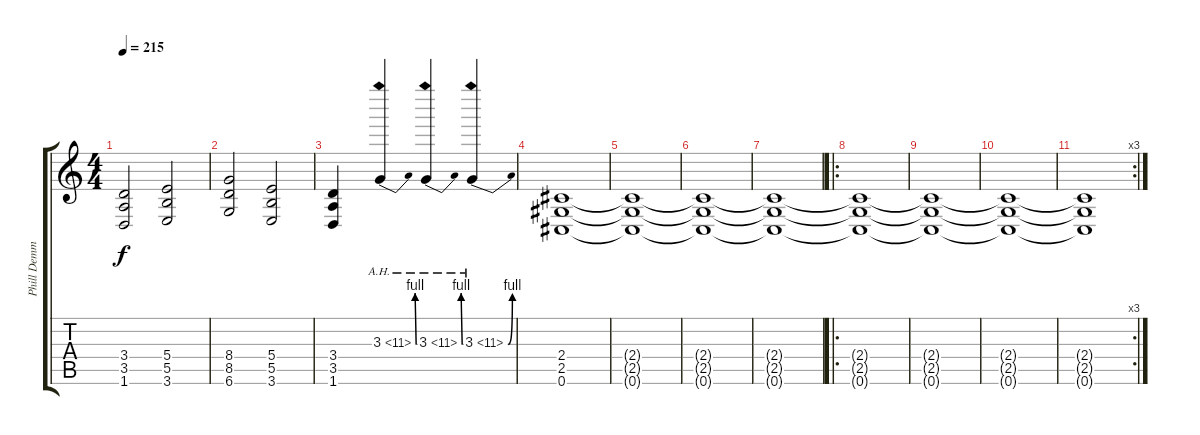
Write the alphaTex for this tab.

\track ("Phill Demmel" "Phill Demm") {instrument distortionguitar}
\staff {score tabs}
\tuning (Db4 Ab3 E3 B2 Gb2 Db2) {hide}
\ts (4 4)
\tempo 215
\clef g2
\ks c
(3.4 3.5 1.6).2{dy f} (5.4 5.5 3.6).2 |
(8.4 8.5 6.6).2 (5.4 5.5 3.6).2 |
(3.4 3.5 1.6).4 3.3{be (bend 0 0 60 4) ah 8}.4 3.3{be (bend 0 0 60 4) ah 8}.4 3.3{be (bend 0 0 60 4) ah 8}.4 |
(2.4 2.5 0.6).1 |
(2.4{t} 2.5{t} 0.6{t}).1 |
(2.4{t} 2.5{t} 0.6{t}).1 |
(2.4{t} 2.5{t} 0.6{t}).1 |
\ro
(2.4{t} 2.5{t} 0.6{t}).1 |
(2.4{t} 2.5{t} 0.6{t}).1 |
(2.4{t} 2.5{t} 0.6{t}).1 |
\rc 3
(2.4{t} 2.5{t} 0.6{t}).1
